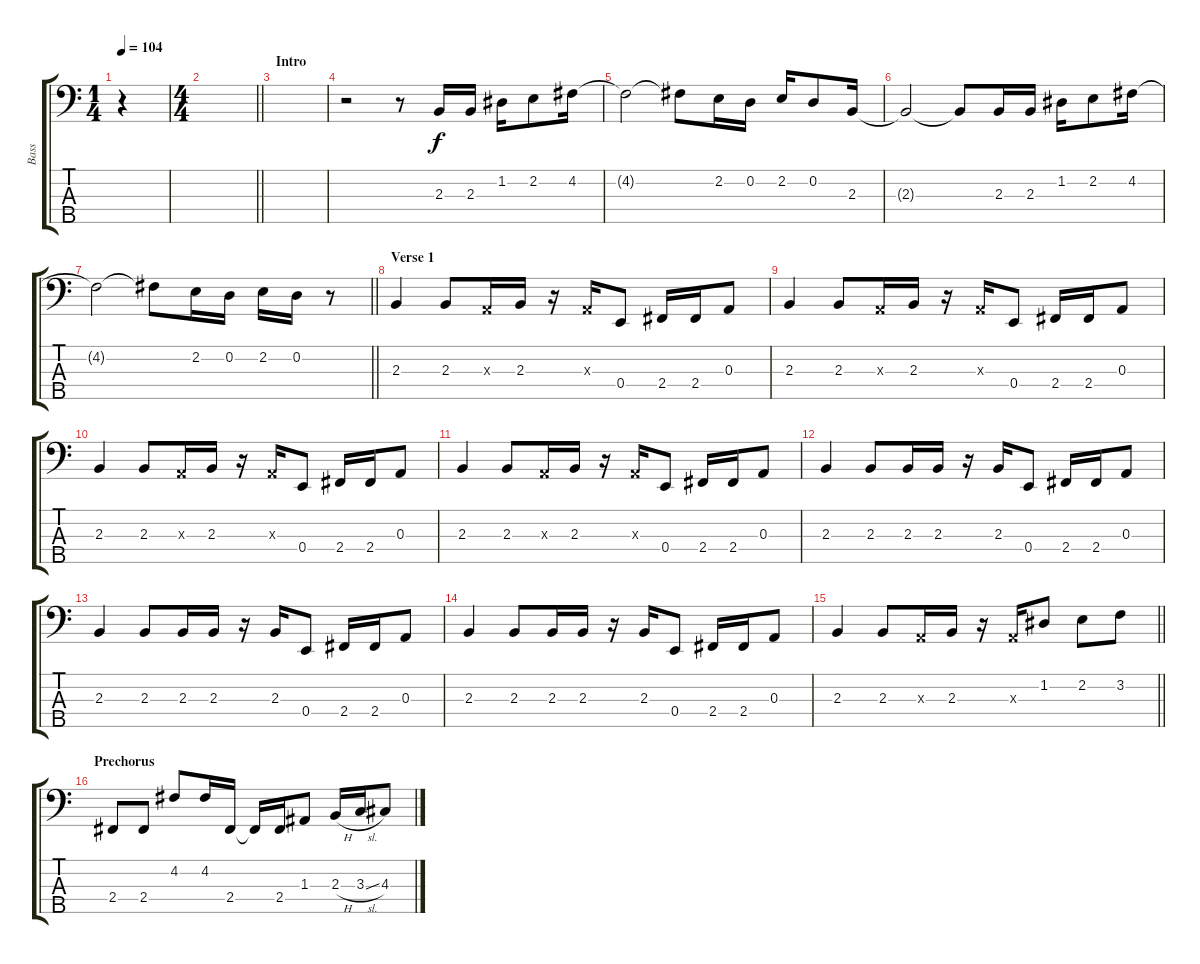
\track ("Bass" "Bass") {instrument electricbassfinger}
\staff {score tabs}
\tuning (G2 D2 A1 E1 B0) {hide}
\ts (1 4)
\tempo 104
\clef f4
\ks c
r.4{dy f instrument electricbassfinger} |
\ts (4 4)
\barLineRight lightlight
|
\section ("" "Intro")
|
r.2 r.8 2.3.16 2.3.16 1.2.16 2.2.8 4.2.16 |
4.2{t}.2 4.2{t}.8 2.2.16 0.2.16 2.2.16 0.2.8 2.3.16 |
2.3{t}.2 2.3{t}.8 2.3.16 2.3.16 1.2.16 2.2.8 4.2.16 |
\barLineRight lightlight
4.2{t}.2 4.2{t}.8 2.2.16 0.2.16 2.2.16 0.2.16 r.8 |
\section ("" "Verse 1")
2.3.4 2.3.8 0.3{x}.16 2.3.16 r.16 0.3{x}.16 0.4.8 2.4.16 2.4.16 0.3.8 |
2.3.4 2.3.8 0.3{x}.16 2.3.16 r.16 0.3{x}.16 0.4.8 2.4.16 2.4.16 0.3.8 |
2.3.4 2.3.8 0.3{x}.16 2.3.16 r.16 0.3{x}.16 0.4.8 2.4.16 2.4.16 0.3.8 |
2.3.4 2.3.8 0.3{x}.16 2.3.16 r.16 0.3{x}.16 0.4.8 2.4.16 2.4.16 0.3.8 |
2.3.4 2.3.8 2.3.16 2.3.16 r.16 2.3.16 0.4.8 2.4.16 2.4.16 0.3.8 |
2.3.4 2.3.8 2.3.16 2.3.16 r.16 2.3.16 0.4.8 2.4.16 2.4.16 0.3.8 |
2.3.4 2.3.8 2.3.16 2.3.16 r.16 2.3.16 0.4.8 2.4.16 2.4.16 0.3.8 |
\barLineRight lightlight
2.3.4 2.3.8 0.3{x}.16 2.3.16 r.16 0.3{x}.16 1.2.8 2.2.8 3.2.8 |
\section ("" "Prechorus")
2.4.8 2.4.8 4.2.8 4.2.16 2.4.16 2.4{t}.16 2.4.16 1.3.8 2.3{h}.16 3.3{sl}.16 4.3.8
